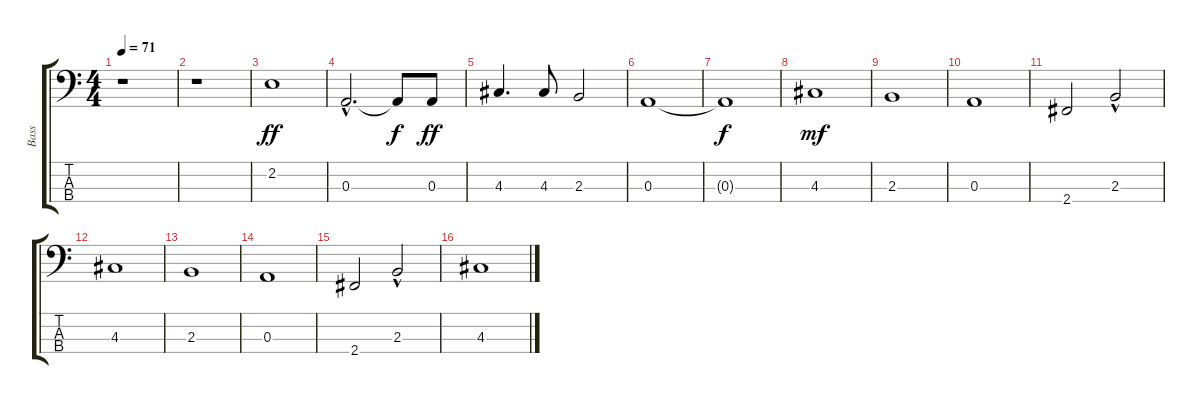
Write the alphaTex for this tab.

\track ("Bass" "Bass") {instrument electricbassfinger}
\staff {score tabs}
\tuning (G2 D2 A1 E1) {hide}
\ts (4 4)
\tempo 71
\clef f4
\ks c
r.1{dy ff instrument electricbassfinger} |
r.1 |
2.2.1 |
0.3{hac}.2{d} 0.3{t}.8{dy f} 0.3.8{dy ff} |
4.3.4{d} 4.3.8 2.3.2 |
0.3.1 |
0.3{t}.1{dy f} |
4.3.1{dy mf} |
2.3.1 |
0.3.1 |
2.4.2 2.3{hac}.2 |
4.3.1 |
2.3.1 |
0.3.1 |
2.4.2 2.3{hac}.2 |
4.3.1
